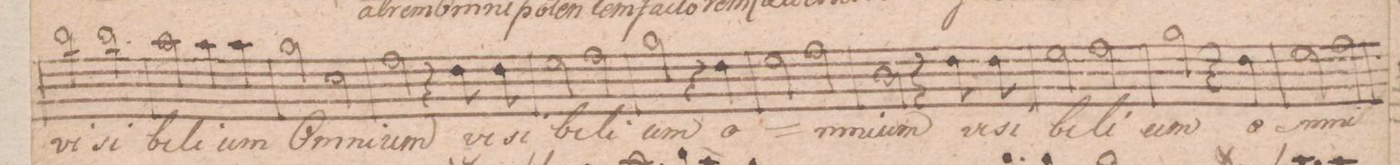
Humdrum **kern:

**kern	**text	**dynam
*I"Baſso.	*	*
*clefF4	*	*
*k[f#c#]	*	*
*met(c|)	*	*
*M2/2	*	*
2d\	vi-	.
2d\	-si-	.
=11	=11	=11
2c#\	-bi-	.
4c#\	-li-	.
4c#\	-um	.
=12	=12	=12
2B\	Om-	.
2E\	-ni-	.
=13	=13	=13
2A\	-um	.
4r	.	.
8F#\	vi-	.
8F#\	-si-	.
=14	=14	=14
2G\	-bi-	.
2A\	-li-	.
=15	=15	=15
2B\	-um	.
4r	.	.
4F#\	o-	.
=16	=16	=16
2G\	.	.
2G\	mni-	.
=17	=17	=17
2F#\	-um	.
4r	.	.
8F#\	vi-	.
8F#\	-si-	.
=18	=18	=18
2G\	-bi-	.
2A\	-li-	.
=19	=19	=19
2B\	-um	.
4r	.	.
4F#\	o-	.
=20	=20	=20
2G\	.	.
2A\	mni-	.
=21	=21	=21
*-	*-	*-
